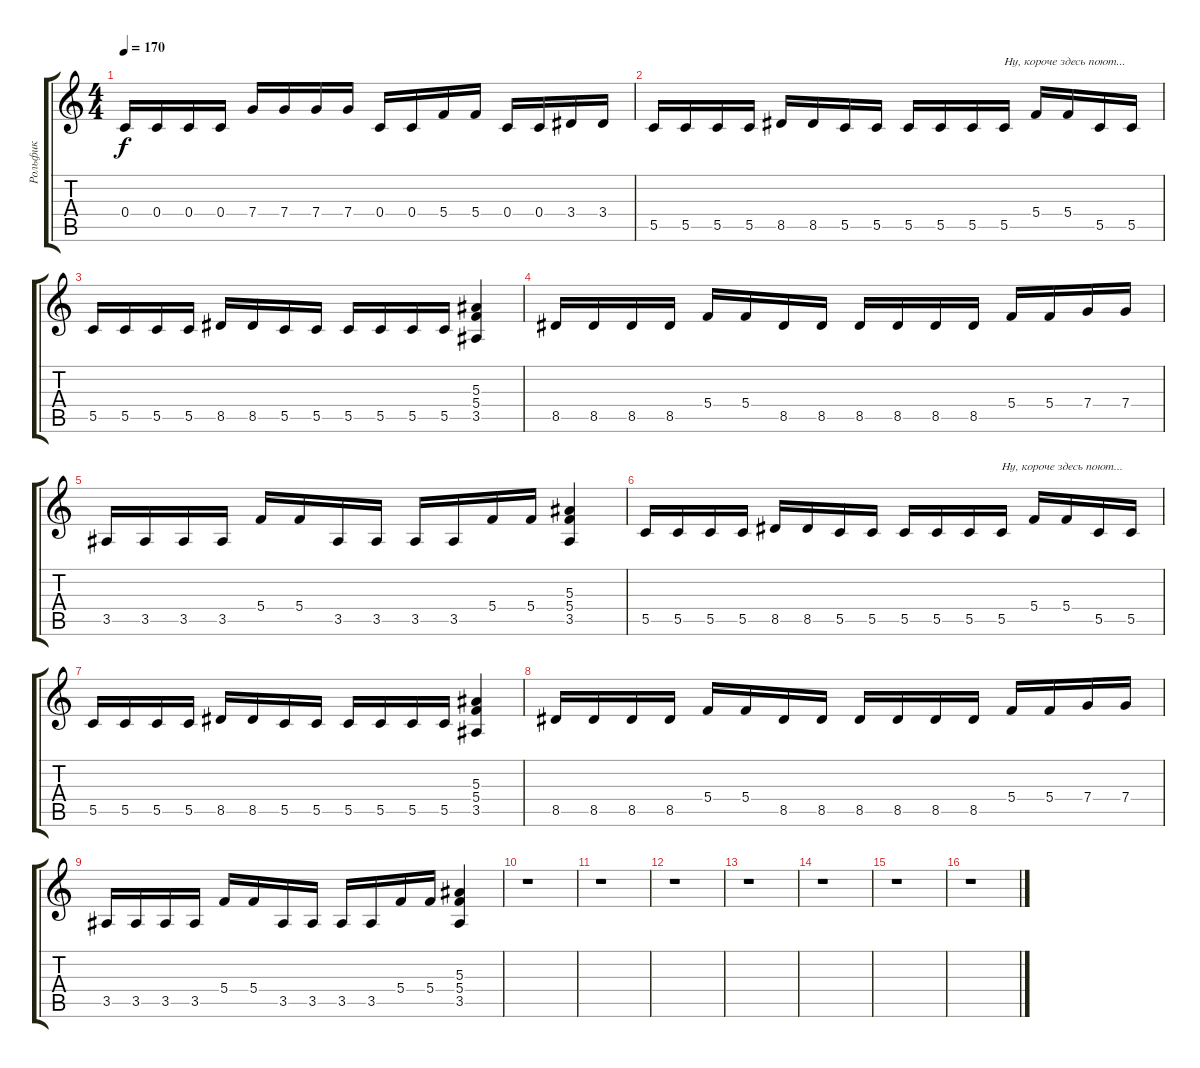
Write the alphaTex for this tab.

\track ("Рольфик" "Рольфик") {instrument distortionguitar}
\staff {score tabs}
\tuning (D4 A3 F3 C3 G2 D2) {hide}
\ts (4 4)
\tempo 170
\clef g2
\ks c
0.4.16{dy f} 0.4.16 0.4.16 0.4.16 7.4.16 7.4.16 7.4.16 7.4.16 0.4.16 0.4.16 5.4.16 5.4.16 0.4.16 0.4.16 3.4.16 3.4.16 |
5.5.16 5.5.16 5.5.16 5.5.16 8.5.16 8.5.16 5.5.16 5.5.16 5.5.16 5.5.16 5.5.16 5.5.16{txt "Ну, короче здесь поют..."} 5.4.16 5.4.16 5.5.16 5.5.16 |
5.5.16 5.5.16 5.5.16 5.5.16 8.5.16 8.5.16 5.5.16 5.5.16 5.5.16 5.5.16 5.5.16 5.5.16 (5.3 5.4 3.5).4 |
8.5.16 8.5.16 8.5.16 8.5.16 5.4.16 5.4.16 8.5.16 8.5.16 8.5.16 8.5.16 8.5.16 8.5.16 5.4.16 5.4.16 7.4.16 7.4.16 |
3.5.16 3.5.16 3.5.16 3.5.16 5.4.16 5.4.16 3.5.16 3.5.16 3.5.16 3.5.16 5.4.16 5.4.16 (5.3 5.4 3.5).4 |
5.5.16 5.5.16 5.5.16 5.5.16 8.5.16 8.5.16 5.5.16 5.5.16 5.5.16 5.5.16 5.5.16 5.5.16{txt "Ну, короче здесь поют..."} 5.4.16 5.4.16 5.5.16 5.5.16 |
5.5.16 5.5.16 5.5.16 5.5.16 8.5.16 8.5.16 5.5.16 5.5.16 5.5.16 5.5.16 5.5.16 5.5.16 (5.3 5.4 3.5).4 |
8.5.16 8.5.16 8.5.16 8.5.16 5.4.16 5.4.16 8.5.16 8.5.16 8.5.16 8.5.16 8.5.16 8.5.16 5.4.16 5.4.16 7.4.16 7.4.16 |
3.5.16 3.5.16 3.5.16 3.5.16 5.4.16 5.4.16 3.5.16 3.5.16 3.5.16 3.5.16 5.4.16 5.4.16 (5.3 5.4 3.5).4 |
r.1 |
r.1 |
r.1 |
r.1 |
r.1 |
r.1 |
r.1
